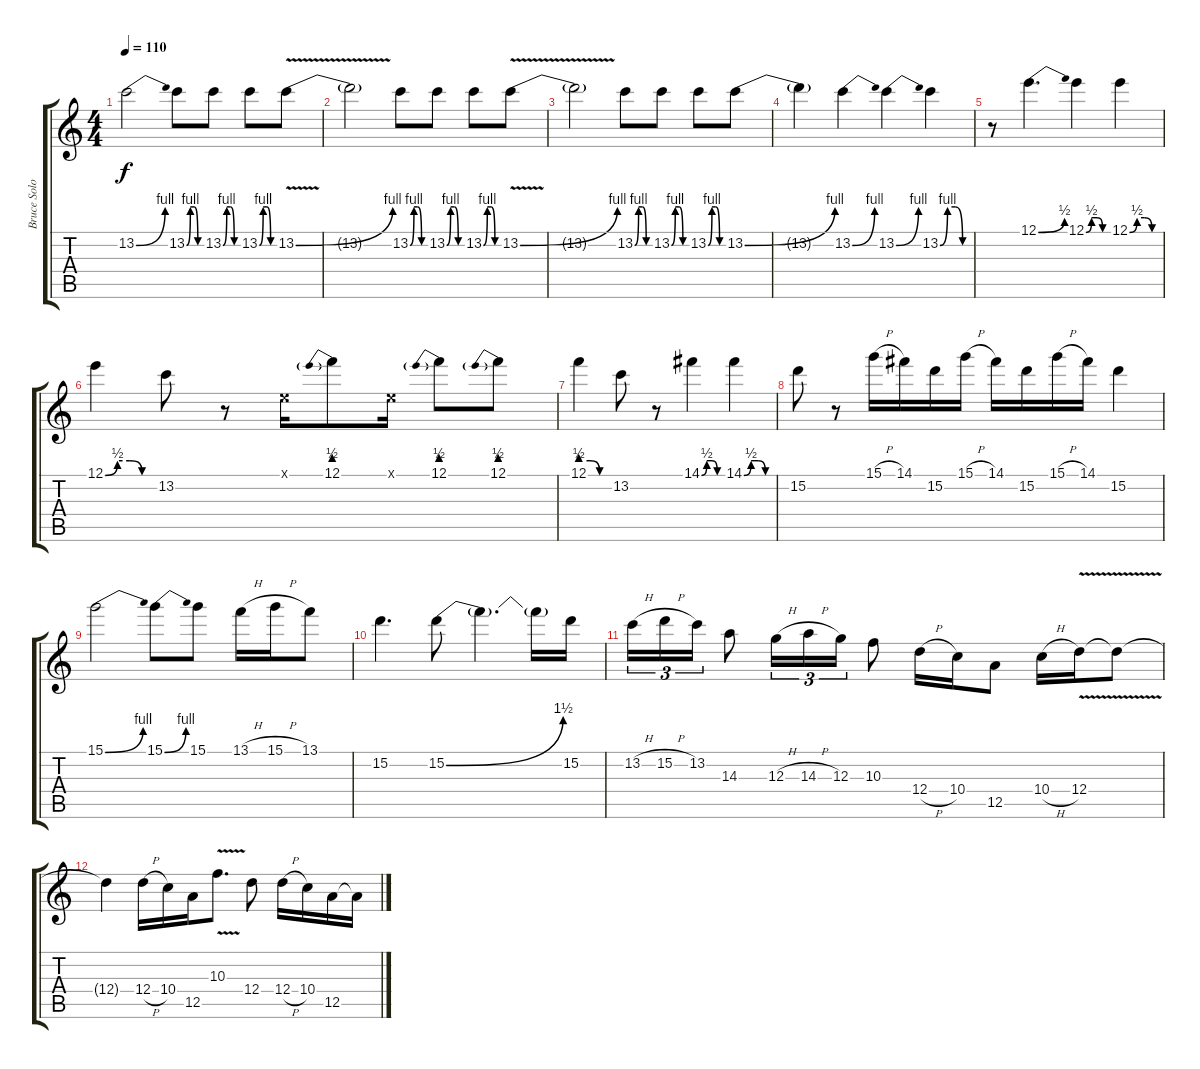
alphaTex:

\track ("Bruce Solo" "Bruce Solo") {instrument electricguitarjazz}
\staff {score tabs}
\tuning (E4 B3 G3 D3 A2 E2) {hide}
\ts (4 4)
\tempo 110
\clef g2
\ks c
13.2{be (bend 0 0 60 4)}.2{dy f} 13.2{be (custom 0 0 15 4 30 4 45 0 60 0)}.8 13.2{be (custom 0 0 15 4 30 4 45 0 60 0)}.8 13.2{be (custom 0 0 15 4 30 4 45 0 60 0)}.8 13.2{be (bend 0 0 60 4) v}.8 |
13.2{t}.2 13.2{be (custom 0 0 15 4 30 4 45 0 60 0)}.8 13.2{be (custom 0 0 15 4 30 4 45 0 60 0)}.8 13.2{be (custom 0 0 15 4 30 4 45 0 60 0)}.8 13.2{be (bend 0 0 60 4) v}.8 |
13.2{t}.2 13.2{be (custom 0 0 15 4 30 4 45 0 60 0)}.8 13.2{be (custom 0 0 15 4 30 4 45 0 60 0)}.8 13.2{be (custom 0 0 15 4 30 4 45 0 60 0)}.8 13.2{be (bend 0 0 60 4)}.8 |
13.2{t}.4 13.2{be (bend 0 0 60 4)}.4 13.2{be (bend 0 0 60 4)}.4 13.2{be (custom 0 0 15 4 30 4 45 0 60 0)}.4 |
r.8 12.1{be (bend 0 0 60 2)}.4{d} 12.1{be (custom 0 0 15 2 30 2 45 0 60 0)}.4 12.1{be (custom 0 0 15 2 30 2 45 0 60 0)}.4 |
12.1{be (custom 0 0 15 2 30 2 45 0 60 0)}.4 13.2.8 r.8 0.1{x}.16 12.1{be (prebend 0 2 60 2)}.8 0.1{x}.16 12.1{be (prebend 0 2 60 2)}.8 12.1{be (prebend 0 2 60 2)}.8 |
12.1{be (custom 0 2 20 2 40 0 60 0)}.4 13.2.8 r.8 14.1{be (custom 0 0 15 2 30 2 45 0 60 0)}.4 14.1{be (custom 0 0 15 2 30 2 45 0 60 0)}.4 |
15.2.8 r.8 15.1{h}.16 14.1.16 15.2.16 15.1{h}.16 14.1.16 15.2.16 15.1{h}.16 14.1.16 15.2.4 |
15.1{be (bend 0 0 60 4)}.2 15.1{be (bend 0 0 60 4)}.8 15.1.8 13.1{h}.16 15.1{h}.16 13.1.8 |
15.2.4{d} 15.2{be (bend 0 0 60 6)}.8 15.2{t}.4{d} 15.2{t}.16 15.2.16 |
13.2{h}.16{tu (3 2)} 15.2{h}.16{tu (3 2)} 13.2.16{tu (3 2)} 14.3.8 12.3{h}.16{tu (3 2)} 14.3{h}.16{tu (3 2)} 12.3.16{tu (3 2)} 10.3.8 12.4{h}.16 10.4.16 12.5.8 10.4{h}.16 12.4{v}.16 12.4{t}.8 |
12.4{t}.4 12.4{h}.16 10.4.16 12.5.16 10.3{v}.8{d} 12.4.8 12.4{h}.16 10.4.16 12.5.16 12.5{t}.16
